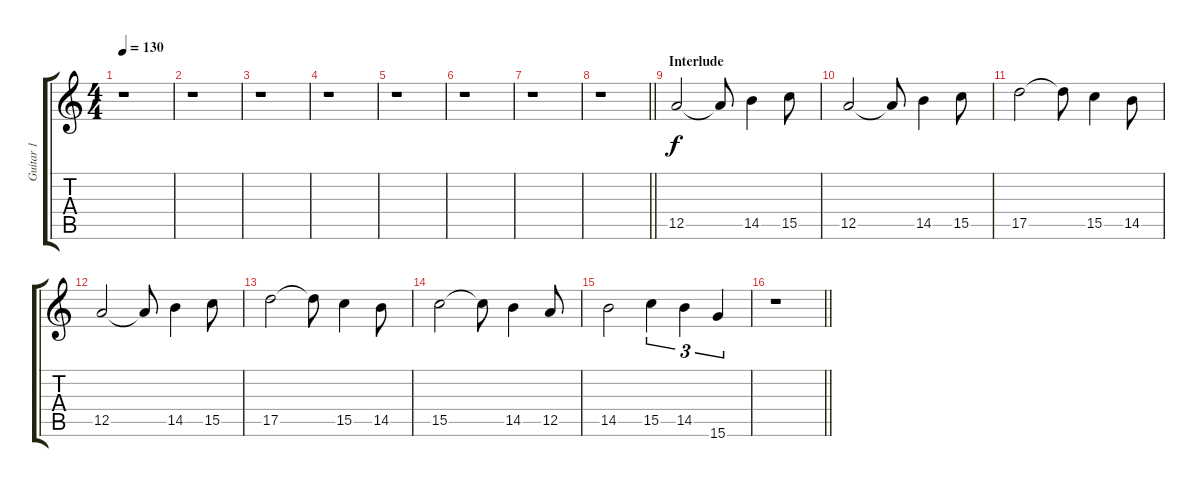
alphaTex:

\track ("Guitar 1" "Guitar 1") {instrument distortionguitar}
\staff {score tabs}
\tuning (E4 B3 G3 D3 A2 E2) {hide}
\ts (4 4)
\tempo 130
\clef g2
\ks c
r.1{dy f} |
r.1 |
r.1 |
r.1 |
r.1 |
r.1 |
r.1 |
\barLineRight lightlight
r.1 |
\section ("" "Interlude")
12.5.2 12.5{t}.8 14.5.4 15.5.8 |
12.5.2 12.5{t}.8 14.5.4 15.5.8 |
17.5.2 17.5{t}.8 15.5.4 14.5.8 |
12.5.2 12.5{t}.8 14.5.4 15.5.8 |
17.5.2 17.5{t}.8 15.5.4 14.5.8 |
15.5.2 15.5{t}.8 14.5.4 12.5.8 |
14.5.2 15.5.4{tu (3 2)} 14.5.4{tu (3 2)} 15.6.4{tu (3 2)} |
\barLineRight lightlight
r.1
